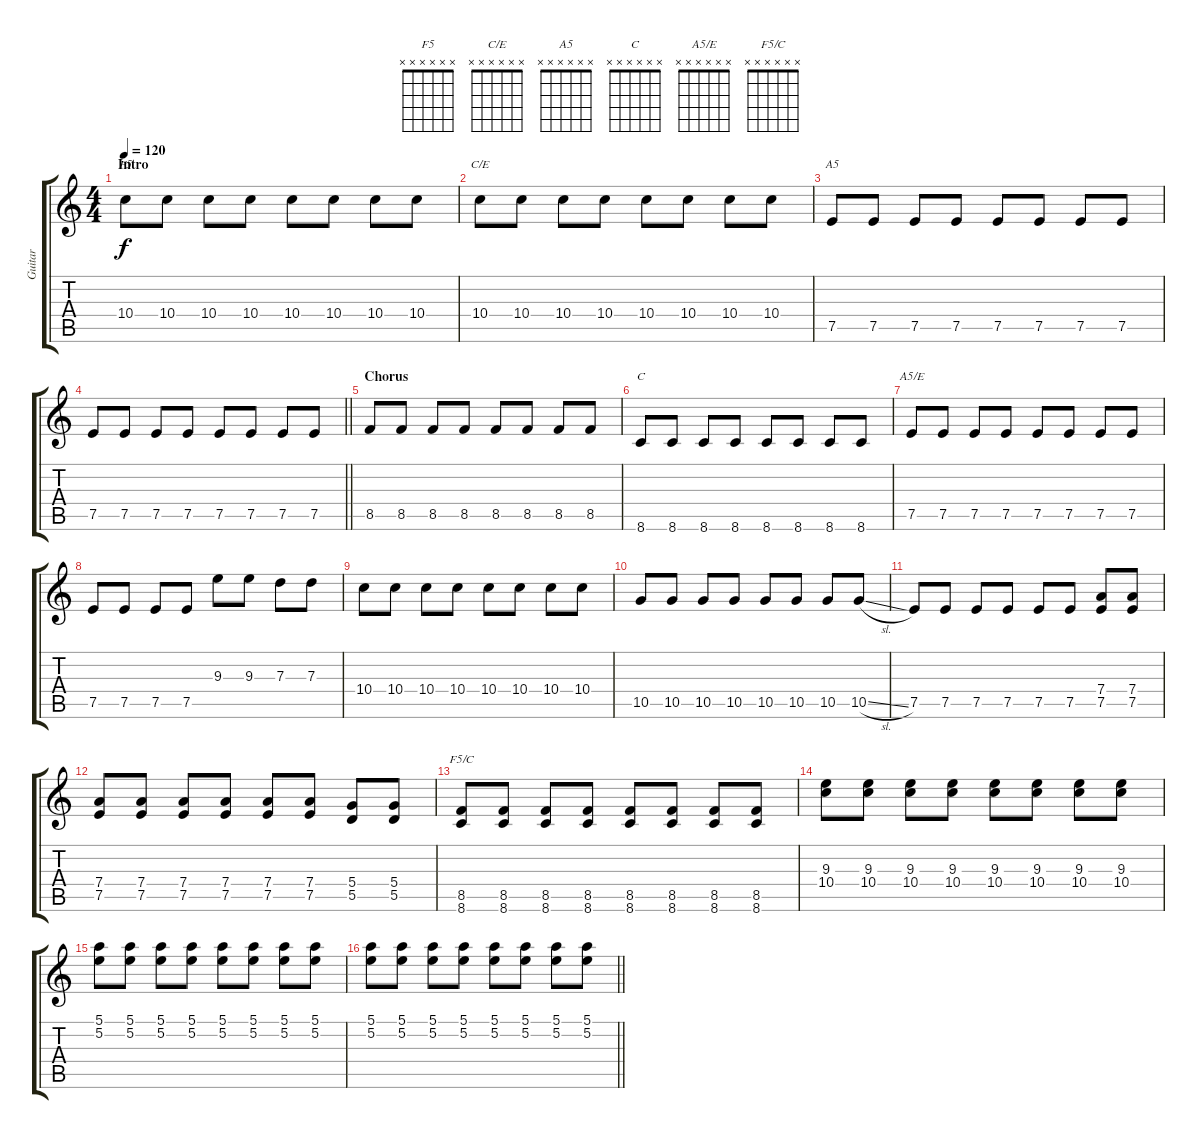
\track ("Guitar" "Guitar") {instrument overdrivenguitar}
\staff {score tabs}
\tuning (E4 B3 G3 D3 A2 E2) {hide}
\chord ("F5" x x x x x x)
\chord ("C/E" x x x x x x)
\chord ("A5" x x x x x x)
\chord ("C" x x x x x x)
\chord ("A5/E" x x x x x x)
\chord ("F5/C" x x x x x x)
\ts (4 4)
\section ("" "Intro")
\tempo 120
\clef g2
\ks c
10.4.8{ch "F5" dy f instrument overdrivenguitar} 10.4.8 10.4.8 10.4.8 10.4.8 10.4.8 10.4.8 10.4.8 |
10.4.8{ch "C/E"} 10.4.8 10.4.8 10.4.8 10.4.8 10.4.8 10.4.8 10.4.8 |
7.5.8{ch "A5"} 7.5.8 7.5.8 7.5.8 7.5.8 7.5.8 7.5.8 7.5.8 |
\barLineRight lightlight
7.5.8 7.5.8 7.5.8 7.5.8 7.5.8 7.5.8 7.5.8 7.5.8 |
\section ("" "Chorus")
8.5.8 8.5.8 8.5.8 8.5.8 8.5.8 8.5.8 8.5.8 8.5.8 |
8.6.8{ch "C"} 8.6.8 8.6.8 8.6.8 8.6.8 8.6.8 8.6.8 8.6.8 |
7.5.8{ch "A5/E"} 7.5.8 7.5.8 7.5.8 7.5.8 7.5.8 7.5.8 7.5.8 |
7.5.8 7.5.8 7.5.8 7.5.8 9.3.8 9.3.8 7.3.8 7.3.8 |
10.4.8 10.4.8 10.4.8 10.4.8 10.4.8 10.4.8 10.4.8 10.4.8 |
10.5.8 10.5.8 10.5.8 10.5.8 10.5.8 10.5.8 10.5.8 10.5{sl}.8 |
7.5.8 7.5.8 7.5.8 7.5.8 7.5.8 7.5.8 (7.4 7.5).8 (7.4 7.5).8 |
(7.4 7.5).8 (7.4 7.5).8 (7.4 7.5).8 (7.4 7.5).8 (7.4 7.5).8 (7.4 7.5).8 (5.4 5.5).8 (5.4 5.5).8 |
(8.5 8.6).8{ch "F5/C"} (8.5 8.6).8 (8.5 8.6).8 (8.5 8.6).8 (8.5 8.6).8 (8.5 8.6).8 (8.5 8.6).8 (8.5 8.6).8 |
(9.3 10.4).8 (9.3 10.4).8 (9.3 10.4).8 (9.3 10.4).8 (9.3 10.4).8 (9.3 10.4).8 (9.3 10.4).8 (9.3 10.4).8 |
(5.1 5.2).8 (5.1 5.2).8 (5.1 5.2).8 (5.1 5.2).8 (5.1 5.2).8 (5.1 5.2).8 (5.1 5.2).8 (5.1 5.2).8 |
\barLineRight lightlight
(5.1 5.2).8 (5.1 5.2).8 (5.1 5.2).8 (5.1 5.2).8 (5.1 5.2).8 (5.1 5.2).8 (5.1 5.2).8 (5.1 5.2).8
